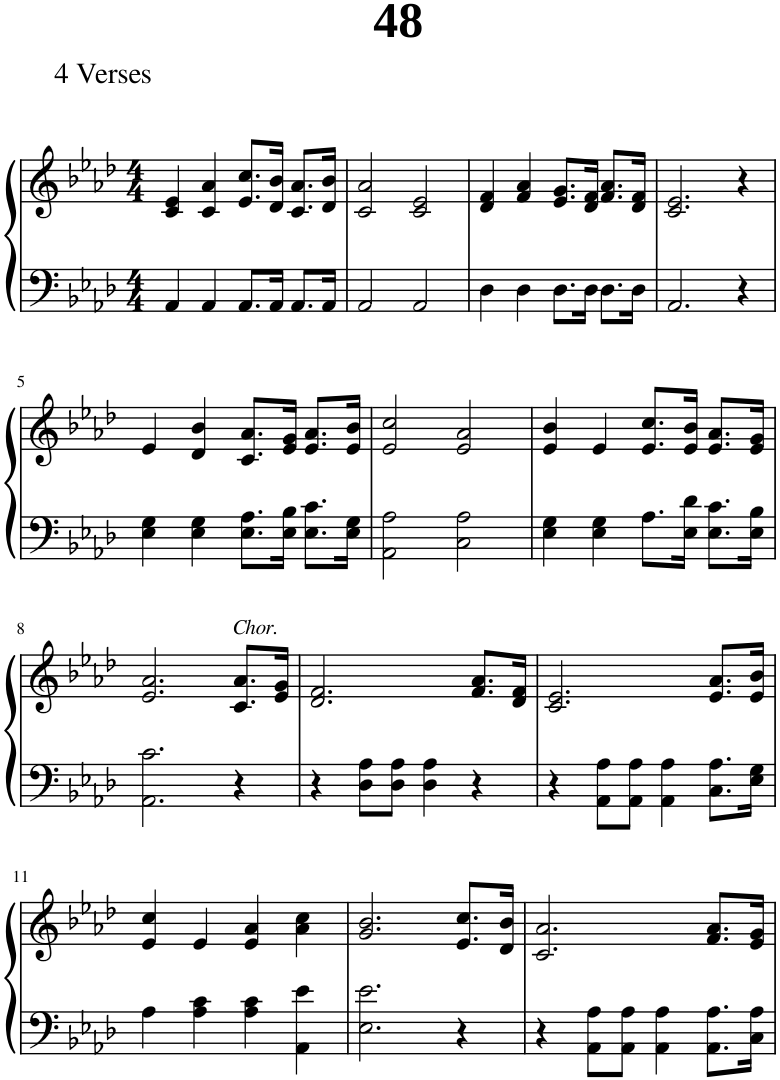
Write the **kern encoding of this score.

**kern	**kern
*part1	*part1
*staff2	*staff1
*I"Piano	*
*I'Pno.	*
*clefF4	*clefG2
*k[b-e-a-d-]	*k[b-e-a-d-]
*M4/4	*M4/4
=1	=1
4AA-/	4c/ 4e-/
4AA-/	4c/ 4a-/
8.AA-/L	8.e-/ 8.cc/L
16AA-/Jk	16d-/ 16b-/Jk
8.AA-/L	8.c/ 8.a-/L
16AA-/Jk	16d-/ 16b-/Jk
=2	=2
2AA-/	2c/ 2a-/
2AA-/	2c/ 2e-/
=3	=3
4D-\	4d-/ 4f/
4D-\	4f/ 4a-/
8.D-\L	8.e-/ 8.g/L
16D-\Jk	16d-/ 16f/Jk
8.D-\L	8.f/ 8.a-/L
16D-\Jk	16d-/ 16f/Jk
=4	=4
2.AA-/	2.c/ 2.e-/
4r	4r
!!LO:LB:g=z
=5	=5
4E-\ 4G\	4e-/
4E-\ 4G\	4d-/ 4b-/
8.E-\ 8.A-\L	8.c/ 8.a-/L
16E-\ 16B-\Jk	16e-/ 16g/Jk
8.E-\ 8.c\L	8.e-/ 8.a-/L
16E-\ 16G\Jk	16e-/ 16b-/Jk
=6	=6
2AA-\ 2A-\	2e-/ 2cc/
2C\ 2A-\	2e-/ 2a-/
=7	=7
4E-\ 4G\	4e-/ 4b-/
4E-\ 4G\	4e-/
8.A-\L	8.e-/ 8.cc/L
16E-\ 16d-\Jk	16e-/ 16b-/Jk
8.E-\ 8.c\L	8.e-/ 8.a-/L
16E-\ 16B-\Jk	16e-/ 16g/Jk
!!LO:LB:g=z
=8	=8
2.AA-\ 2.c\	2.e-/ 2.a-/
!	!LO:TX:a:i:t=Chor.
4r	8.c/ 8.a-/L
.	16e-/ 16g/Jk
=9	=9
4r	2.d-/ 2.f/
8D-\ 8A-\L	.
8D-\ 8A-\J	.
4D-\ 4A-\	.
4r	8.f/ 8.a-/L
.	16d-/ 16f/Jk
=10	=10
4r	2.c/ 2.e-/
8AA-\ 8A-\L	.
8AA-\ 8A-\J	.
4AA-\ 4A-\	.
8.C\ 8.A-\L	8.e-/ 8.a-/L
16E-\ 16G\Jk	16e-/ 16b-/Jk
!!LO:LB:g=z
=11	=11
4A-\	4e-/ 4cc/
4A-\ 4c\	4e-/
4A-\ 4c\	4e-/ 4a-/
4AA-\ 4e-\	4a-\ 4cc\
=12	=12
2.E-\ 2.e-\	2.g/ 2.b-/
4r	8.e-/ 8.cc/L
.	16d-/ 16b-/Jk
=13	=13
4r	2.c/ 2.a-/
8AA-\ 8A-\L	.
8AA-\ 8A-\J	.
4AA-\ 4A-\	.
8.AA-\ 8.A-\L	8.f/ 8.a-/L
16C\ 16A-\Jk	16e-/ 16g/Jk
=	=
*-	*-
